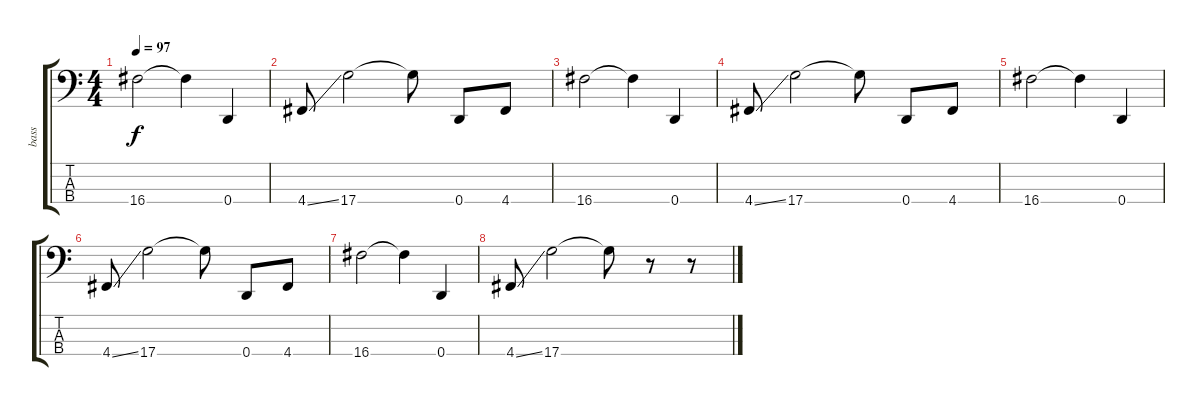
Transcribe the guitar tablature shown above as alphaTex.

\track ("bass" "bass") {instrument acousticbass}
\staff {score tabs}
\tuning (G2 D2 A1 D1) {hide}
\ts (4 4)
\tempo 97
\clef f4
\ks c
16.4.2{dy f} 16.4{t}.4 0.4.4 |
4.4{ss}.8 17.4.2 17.4{t}.8 0.4.8 4.4.8 |
16.4.2 16.4{t}.4 0.4.4 |
4.4{ss}.8 17.4.2 17.4{t}.8 0.4.8 4.4.8 |
16.4.2 16.4{t}.4 0.4.4 |
4.4{ss}.8 17.4.2 17.4{t}.8 0.4.8 4.4.8 |
16.4.2 16.4{t}.4 0.4.4 |
4.4{ss}.8 17.4.2 17.4{t}.8 r.8 r.8
